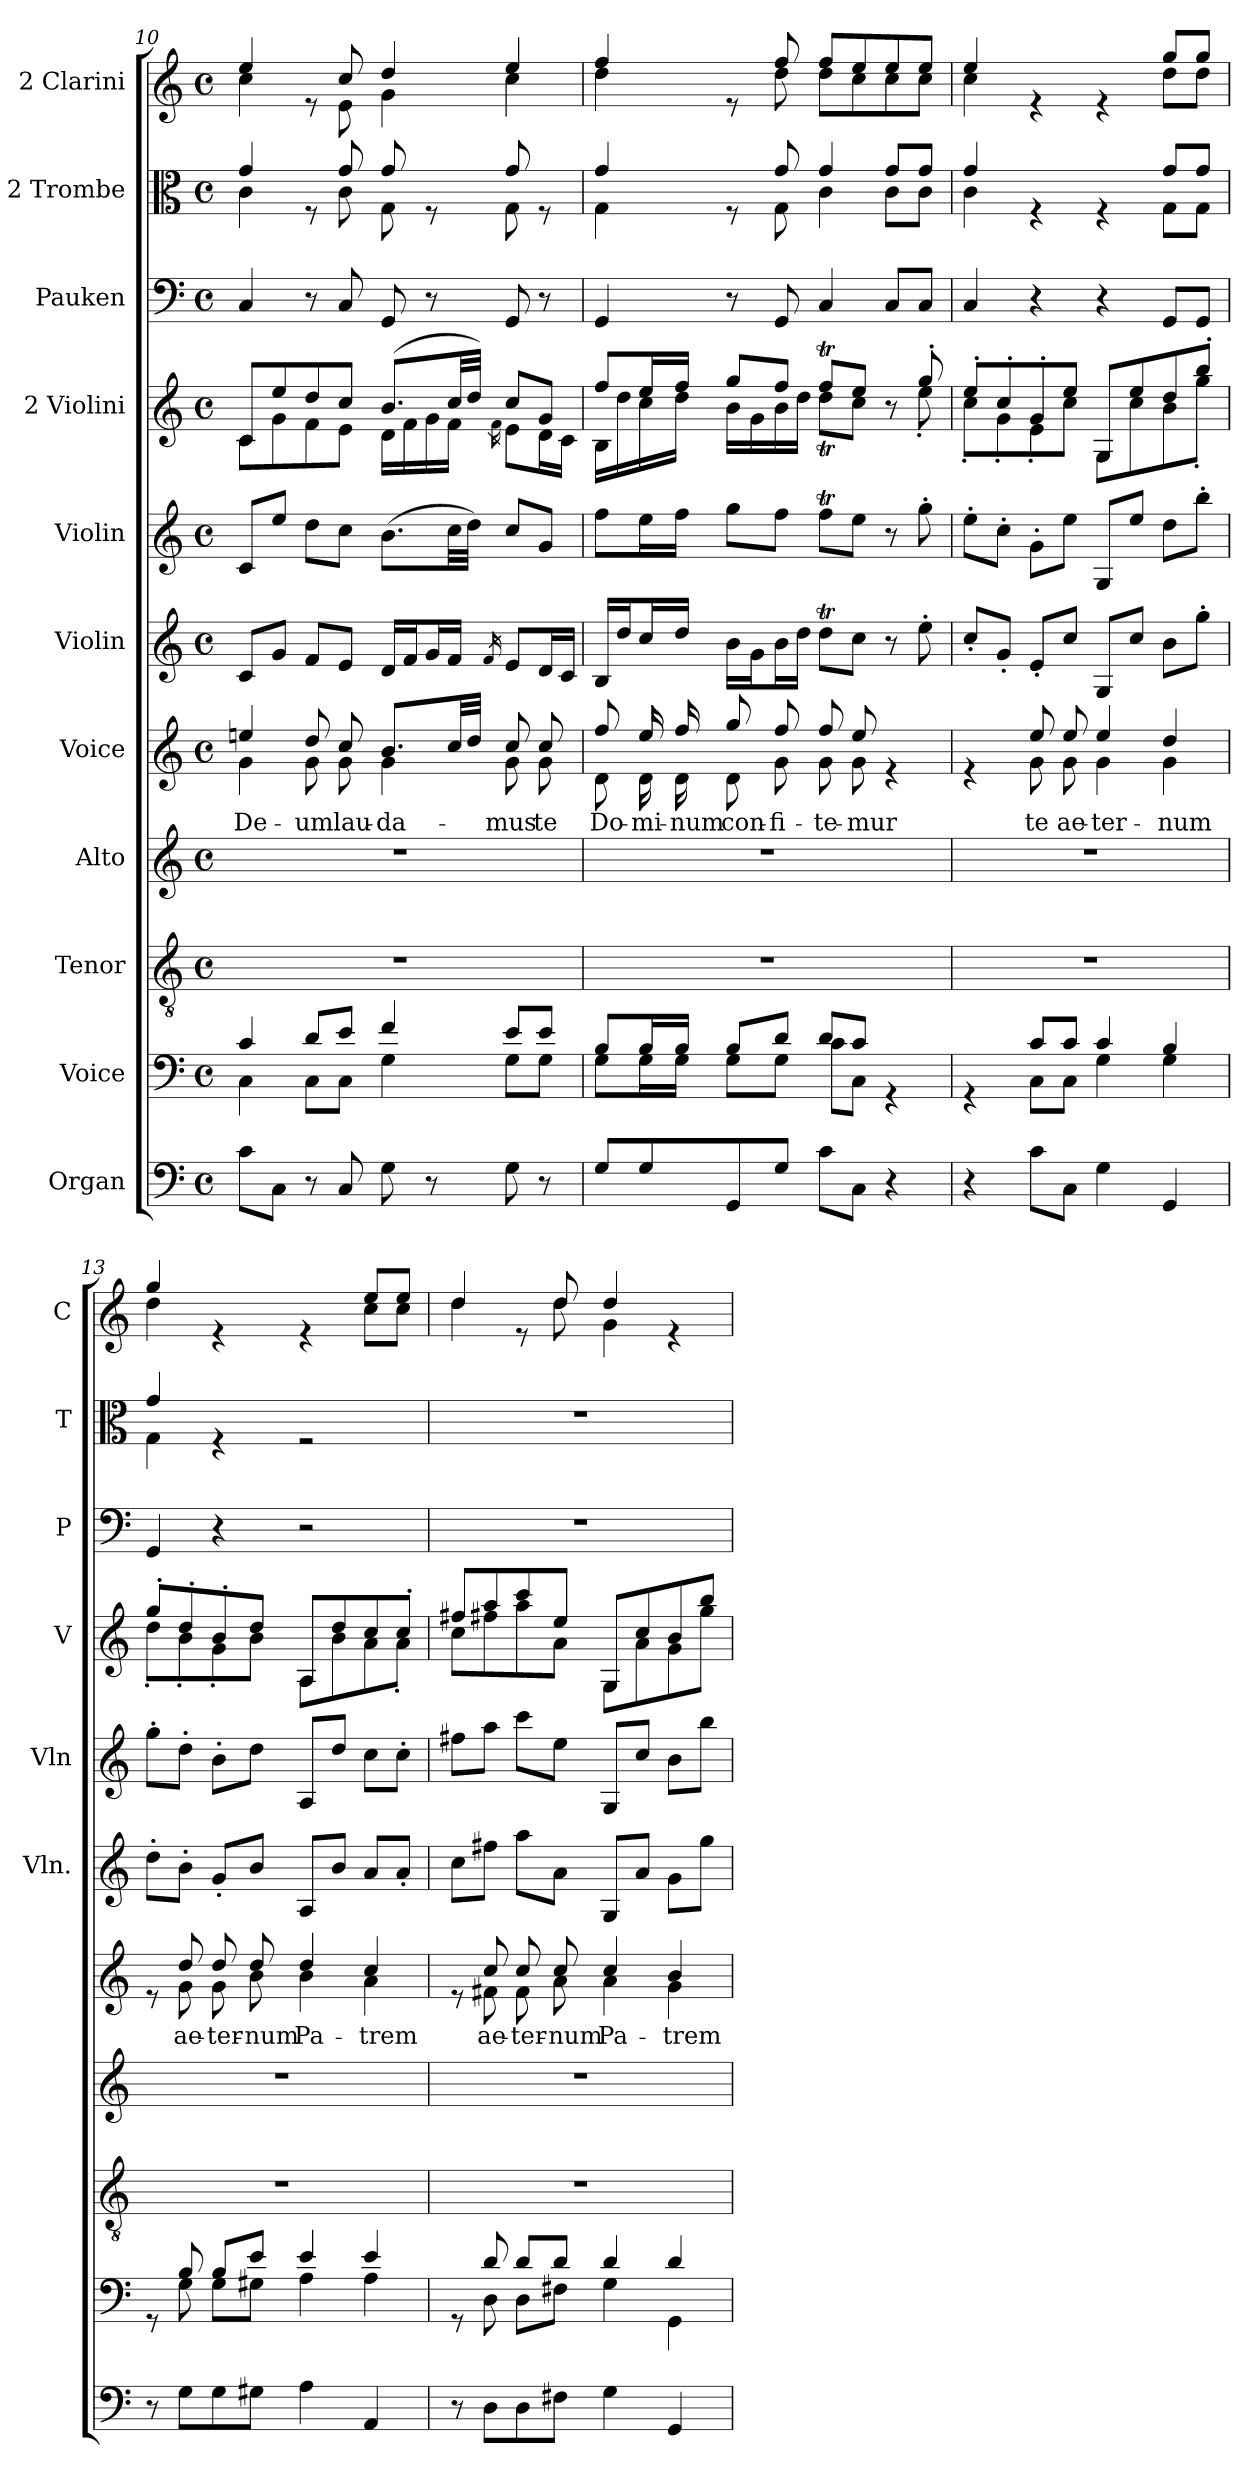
**kern	**kern	**kern	**kern	**kern	**text	**kern	**kern	**kern	**kern	**kern	**kern
*part11	*part10	*part9	*part8	*part7	*part7	*part6	*part5	*part4	*part3	*part2	*part1
*staff11	*staff10	*staff9	*staff8	*staff7	*staff7	*staff6	*staff5	*staff4	*staff3	*staff2	*staff1
*I"Organ	*I"Voice	*I"Tenor	*I"Alto	*I"Voice	*	*I"Violin	*I"Violin	*I"2 Violini	*I"Pauken	*I"2 Trombe	*I"2 Clarini
*	*	*	*	*	*	*I'Vln.	*I'Vln	*I'V	*I'P	*I'T	*I'C
*clefF4	*clefF4	*clefGv2	*clefG2	*clefG2	*	*clefG2	*clefG2	*clefG2	*clefF4	*clefC3	*clefG2
*k[]	*k[]	*k[]	*k[]	*k[]	*	*k[]	*k[]	*k[]	*k[]	*k[]	*k[]
*M4/4	*M4/4	*M4/4	*M4/4	*M4/4	*	*M4/4	*M4/4	*M4/4	*M4/4	*M4/4	*M4/4
*met(c)	*met(c)	*met(c)	*met(c)	*met(c)	*	*met(c)	*met(c)	*met(c)	*met(c)	*met(c)	*met(c)
=10	=10	=10	=10	=10	=10	=10	=10	=10	=10	=10	=10
*	*^	*	*	*	*	*	*	*	*	*	*
!	!	!	!	!	!	!LO:LY:b	!	!	!	!	!	!
*	*	*	*	*	*^	*	*	*	*^	*	*^	*^
8c\L	4c/	4C\	1r	1r	4een/	4g\	De-	8c/L	8c/L	8c/L	8c\L	4C/	4g/	4c\	4ee/	4cc\
8C\J	.	.	.	.	.	.	.	8g/J	8ee/J	8ee/	8g\	.	.	.	.	.
!	!	!	!	!	!	!	!LO:LY:b	!	!	!	!	!	!	!	!	!
8r	8d/L	8C\L	.	.	8dd/	8g\	-um	8f/L	8dd\L	8dd/	8f\	8r	8rF	8ryy	8re	8ryy
!	!	!	!	!	!	!	!LO:LY:b	!	!	!	!	!	!	!	!	!
8C/	8e/J	8C\J	.	.	8cc/	8g\	lau-	8e/J	8cc\J	8cc/J	8e\J	8C/	8g/	8c\	8cc/	8e\
!	!	!	!	!	!	!	!LO:LY:b	!	!	!	!	!	!	!	!	!
8G\	4f/	4G\	.	.	8.b/L	4g\	-da-	16d/LL	(8.b\L	(8.b/L	16d\LL	8GG/	8g/	8G\	4dd/	4g\
.	.	.	.	.	.	.	.	16f/J	.	.	16f\	.	.	.	.	.
8r	.	.	.	.	.	.	.	16g/L	.	.	16g\	8r	8rF	8ryy	.	.
.	.	.	.	.	32cc/LL	.	.	16f/JJ	32cc\LL	32cc/LL	16f\JJ	.	.	.	.	.
.	.	.	.	.	32dd/JJJ	.	.	.	32dd\JJJ)	32dd/JJJ)	.	.	.	.	.	.
.	.	.	.	.	.	.	.	16qf/	.	.	16qf\	.	.	.	.	.
!	!	!	!	!	!	!	!LO:LY:b	!	!	!	!	!	!	!	!	!
8G\	8e/L	8G\L	.	.	8cc/	8g\	-mus	8e/L	8cc/L	8cc/L	8e\L	8GG/	8g/	8G\	4ee/	4cc\
!	!	!	!	!	!	!	!LO:LY:b	!	!	!	!	!	!	!	!	!
8r	8e/J	8G\J	.	.	8cc/	8g\	te	16d/L	8g/J	8g/J	16d\L	8r	8rF	8ryy	.	.
.	.	.	.	.	.	.	.	16c/JJ	.	.	16c\JJ	.	.	.	.	.
!!LO:LB:g=z	!!
=11	=11	=11	=11	=11	=11	=11	=11	=11	=11	=11	=11	=11	=11	=11	=11	=11
!	!	!	!	!	!	!	!LO:LY:b	!	!	!	!	!	!	!	!	!
8G/L	8B/L	8G\L	1r	1r	8ff/	8d\	Do-	16B/LL	8ff\L	8ff/L	16B\LL	4GG/	4g/	4G\	4ff/	4dd\
.	.	.	.	.	.	.	.	16dd/J	.	.	16dd\	.	.	.	.	.
!	!	!	!	!	!	!	!LO:LY:b	!	!	!	!	!	!	!	!	!
8G/	16B/L	16G\L	.	.	16ee/	16d\	-mi-	16cc/L	16ee\L	16ee/L	16cc\	.	.	.	.	.
!	!	!	!	!	!	!	!LO:LY:b	!	!	!	!	!	!	!	!	!
.	16B/JJ	16G\JJ	.	.	16ff/	16d\	-num	16dd/JJ	16ff\JJ	16ff/JJ	16dd\JJ	.	.	.	.	.
!	!	!	!	!	!	!	!LO:LY:b	!	!	!	!	!	!	!	!	!
8GG/	8B/L	8G\L	.	.	8gg/	8d\	con-	16b\LL	8gg\L	8gg/L	16b\LL	8r	8rF	8ryy	8re	8ryy
.	.	.	.	.	.	.	.	16g\J	.	.	16g\	.	.	.	.	.
!	!	!	!	!	!	!	!LO:LY:b	!	!	!	!	!	!	!	!	!
8G/J	8d/J	8G\J	.	.	8ff/	8g\	-fi-	16b\L	8ff\J	8ff/J	16b\	8GG/	8g/	8G\	8ff/	8dd\
.	.	.	.	.	.	.	.	16dd\JJ	.	.	16dd\JJ	.	.	.	.	.
!	!	!	!	!	!	!	!LO:LY:b	!	!	!	!	!	!	!	!	!
8c\L	8d/L	8c\L	.	.	8ff/	8g\	-te-	8ddT\L	8ffT\L	8ffT/L	8ddT\L	4C/	4g/	4c\	8ff/L	8dd\L
!	!	!	!	!	!	!	!LO:LY:b	!	!	!	!	!	!	!	!	!
8C\J	8c/J	8C\J	.	.	8ee/	8g\	-mur	8cc\J	8ee\J	8ee/J	8cc\J	.	.	.	8ee/	8cc\
4r	4rGG	4ryy	.	.	4re	4ryy	.	8r	8r	8r	8ryy	8C/L	8g/L	8c\L	8ee/	8cc\
.	.	.	.	.	.	.	.	8ee'\	8gg'\	8gg'/	8ee'\	8C/J	8g/J	8c\J	8ee/J	8cc\J
=12	=12	=12	=12	=12	=12	=12	=12	=12	=12	=12	=12	=12	=12	=12	=12	=12
4r	4rGG	4ryy	1r	1r	4re	4ryy	.	8cc'/L	8ee'\L	8ee'/L	8cc'\L	4C/	4g/	4c\	4ee/	4cc\
.	.	.	.	.	.	.	.	8g'/J	8cc'\J	8cc'/	8g'\	.	.	.	.	.
!	!	!	!	!	!	!	!LO:LY:b	!	!	!	!	!	!	!	!	!
8c\L	8c/L	8C\L	.	.	8ee/	8g\	te	8e'/L	8g'\L	8g'/	8e'\	4r	4rF	2ryy	4re	2ryy
!	!	!	!	!	!	!	!LO:LY:b	!	!	!	!	!	!	!	!	!
8C\J	8c/J	8C\J	.	.	8ee/	8g\	ae-	8cc/J	8ee\J	8ee/J	8cc\J	.	.	.	.	.
!	!	!	!	!	!	!	!LO:LY:b	!	!	!	!	!	!	!	!	!
4G\	4c/	4G\	.	.	4ee/	4g\	-ter-	8G/L	8G/L	8G/L	8G\L	4r	4rF	.	4re	.
.	.	.	.	.	.	.	.	8cc/J	8ee/J	8ee/	8cc\	.	.	.	.	.
!	!	!	!	!	!	!	!LO:LY:b	!	!	!	!	!	!	!	!	!
4GG/	4B/	4G\	.	.	4dd/	4g\	-num	8b\L	8dd\L	8dd/	8b\	8GG/L	8g/L	8G\L	8gg/L	8dd\L
.	.	.	.	.	.	.	.	8gg'\J	8bb'\J	8bb'/J	8gg'\J	8GG/J	8g/J	8G\J	8gg/J	8dd\J
=13	=13	=13	=13	=13	=13	=13	=13	=13	=13	=13	=13	=13	=13	=13	=13	=13
8r	8rGG	8ryy	1r	1r	8re	8ryy	.	8dd'\L	8gg'\L	8gg'/L	8dd'\L	4GG/	4g/	4G\	4gg/	4dd\
!	!	!	!	!	!	!	!LO:LY:b	!	!	!	!	!	!	!	!	!
8G\L	8B/	8G\	.	.	8dd/	8g\	ae-	8b'\J	8dd'\J	8dd'/	8b'\	.	.	.	.	.
!	!	!	!	!	!	!	!LO:LY:b	!	!	!	!	!	!	!	!	!
8G\	8B/L	8G\L	.	.	8dd/	8g\	-ter-	8g'/L	8b'\L	8b'/	8g'\	4r	4rF	2.ryy	4re	2ryy
!	!	!	!	!	!	!	!LO:LY:b	!	!	!	!	!	!	!	!	!
8G#X\J	8e/J	8G#X\J	.	.	8dd/	8b\	-num	8b/J	8dd\J	8dd/J	8b\J	.	.	.	.	.
!	!	!	!	!	!	!	!LO:LY:b	!	!	!	!	!	!	!	!	!
4A\	4e/	4A\	.	.	4dd/	4b\	Pa-	8A/L	8A/L	8A/L	8A\L	2r	2rF	.	4re	.
.	.	.	.	.	.	.	.	8b/J	8dd/J	8dd/	8b\	.	.	.	.	.
!	!	!	!	!	!	!	!LO:LY:b	!	!	!	!	!	!	!	!	!
4AA/	4e/	4A\	.	.	4cc/	4a\	-trem	8a/L	8cc\L	8cc/	8a\	.	.	.	8ee/L	8cc\L
.	.	.	.	.	.	.	.	8a'/J	8cc'\J	8cc'/J	8a'\J	.	.	.	8ee/J	8cc\J
*	*	*	*	*	*	*	*	*	*	*	*	*	*v	*v	*	*
=14	=14	=14	=14	=14	=14	=14	=14	=14	=14	=14	=14	=14	=14	=14	=14
8r	8rGG	8ryy	1r	1r	8re	8ryy	.	8cc\L	8ff#X\L	8ff#X/L	8cc\L	1r	1r	4dd/	4dd\
!	!	!	!	!	!	!	!LO:LY:b	!	!	!	!	!	!	!	!
8D\L	8d/	8D\	.	.	8cc/	8f#X\	ae-	8ff#X\J	8aa\J	8aa/	8ff#X\	.	.	.	.
!	!	!	!	!	!	!	!LO:LY:b	!	!	!	!	!	!	!	!
8D\	8d/L	8D\L	.	.	8cc/	8f#\	-ter-	8aa\L	8ccc\L	8ccc/	8aa\	.	.	8re	8ryy
!	!	!	!	!	!	!	!LO:LY:b	!	!	!	!	!	!	!	!
8F#X\J	8d/J	8F#X\J	.	.	8cc/	8a\	-num	8a\J	8ee\J	8ee/J	8a\J	.	.	8dd/	8dd\
!	!	!	!	!	!	!	!LO:LY:b	!	!	!	!	!	!	!	!
4G\	4d/	4G\	.	.	4cc/	4a\	Pa-	8G/L	8G/L	8G/L	8G\L	.	.	4dd/	4g\
.	.	.	.	.	.	.	.	8a/J	8cc/J	8cc/	8a\	.	.	.	.
!	!	!	!	!	!	!	!LO:LY:b	!	!	!	!	!	!	!	!
4GG/	4d/	4GG\	.	.	4b/	4g\	-trem	8g\L	8b\L	8b/	8g\	.	.	4re	4ryy
.	.	.	.	.	.	.	.	8gg\J	8bb\J	8bb/J	8gg\J	.	.	.	.
*	*v	*v	*	*	*v	*v	*	*	*	*v	*v	*	*	*v	*v
=	=	=	=	=	=	=	=	=	=	=	=
*-	*-	*-	*-	*-	*-	*-	*-	*-	*-	*-	*-
